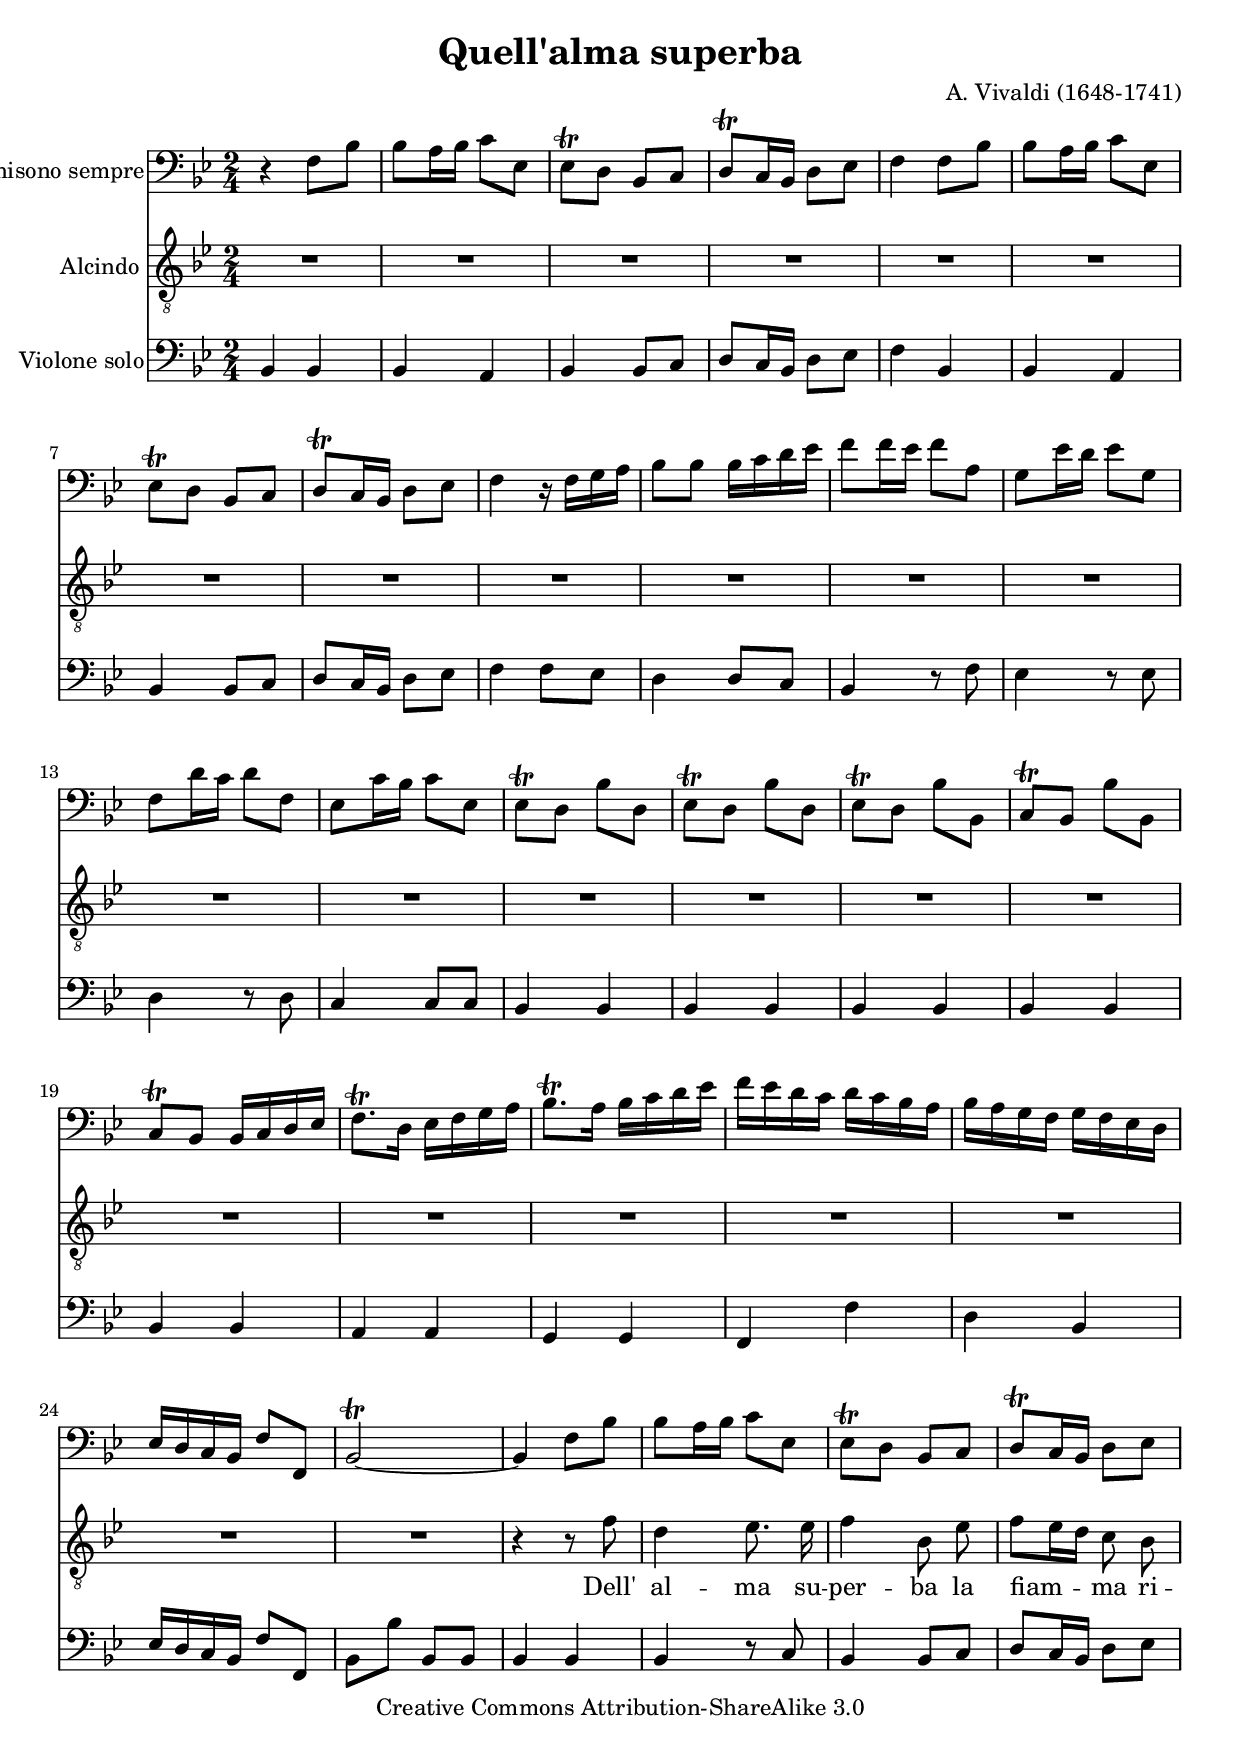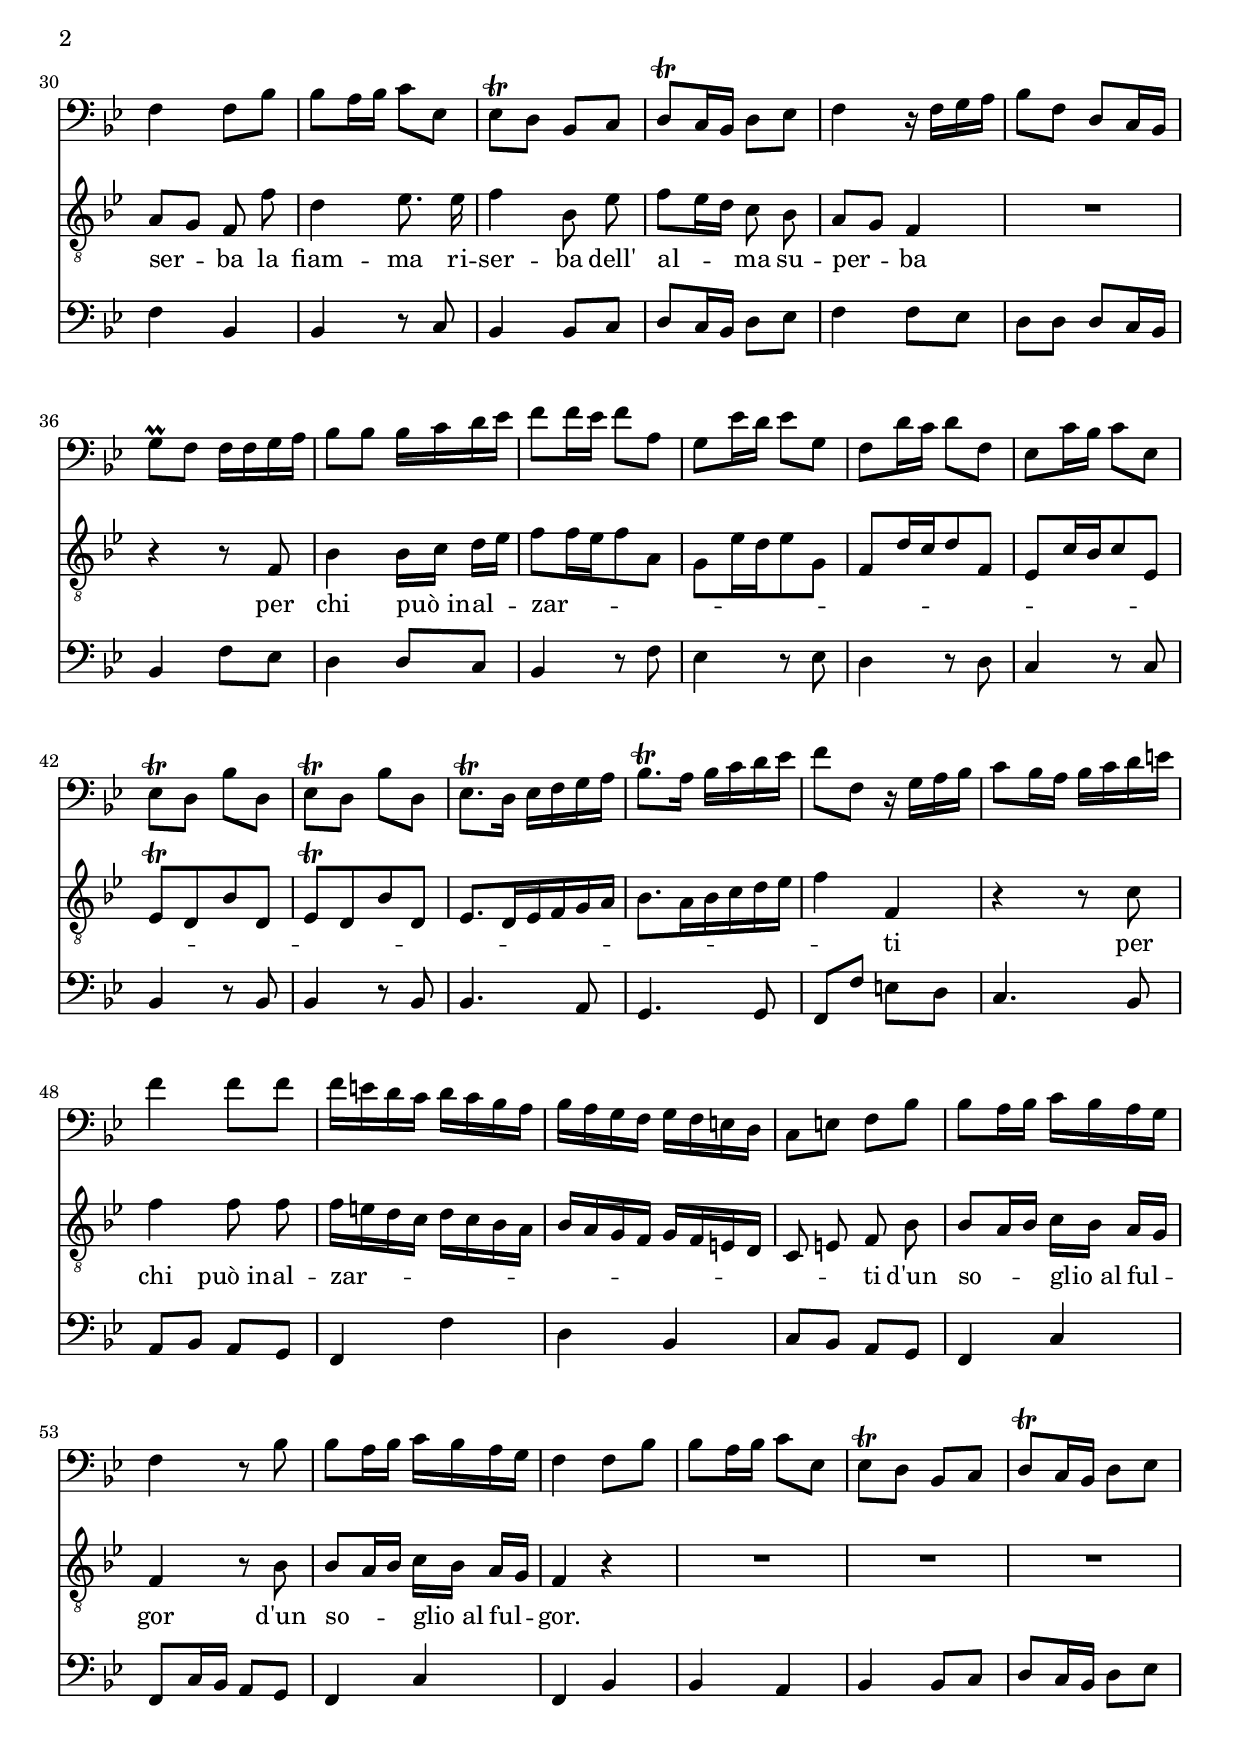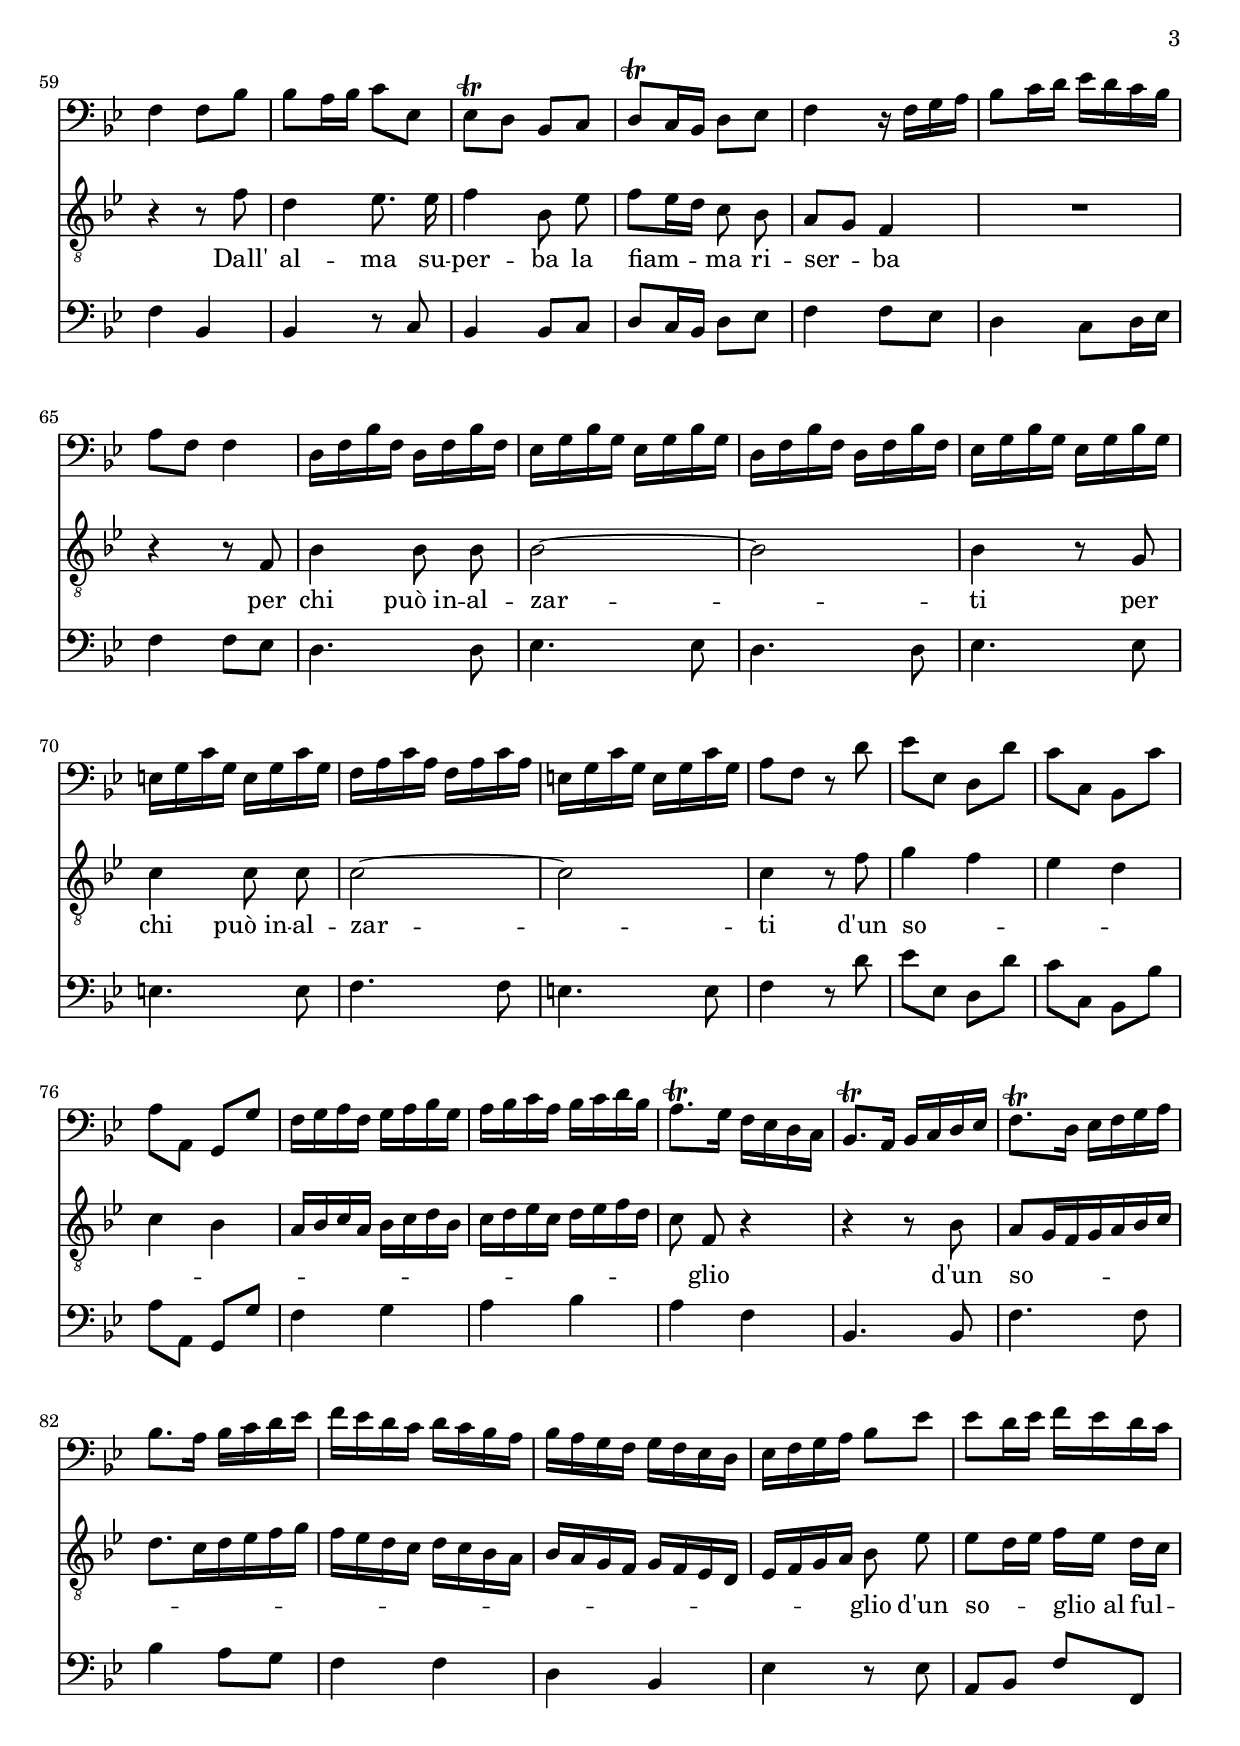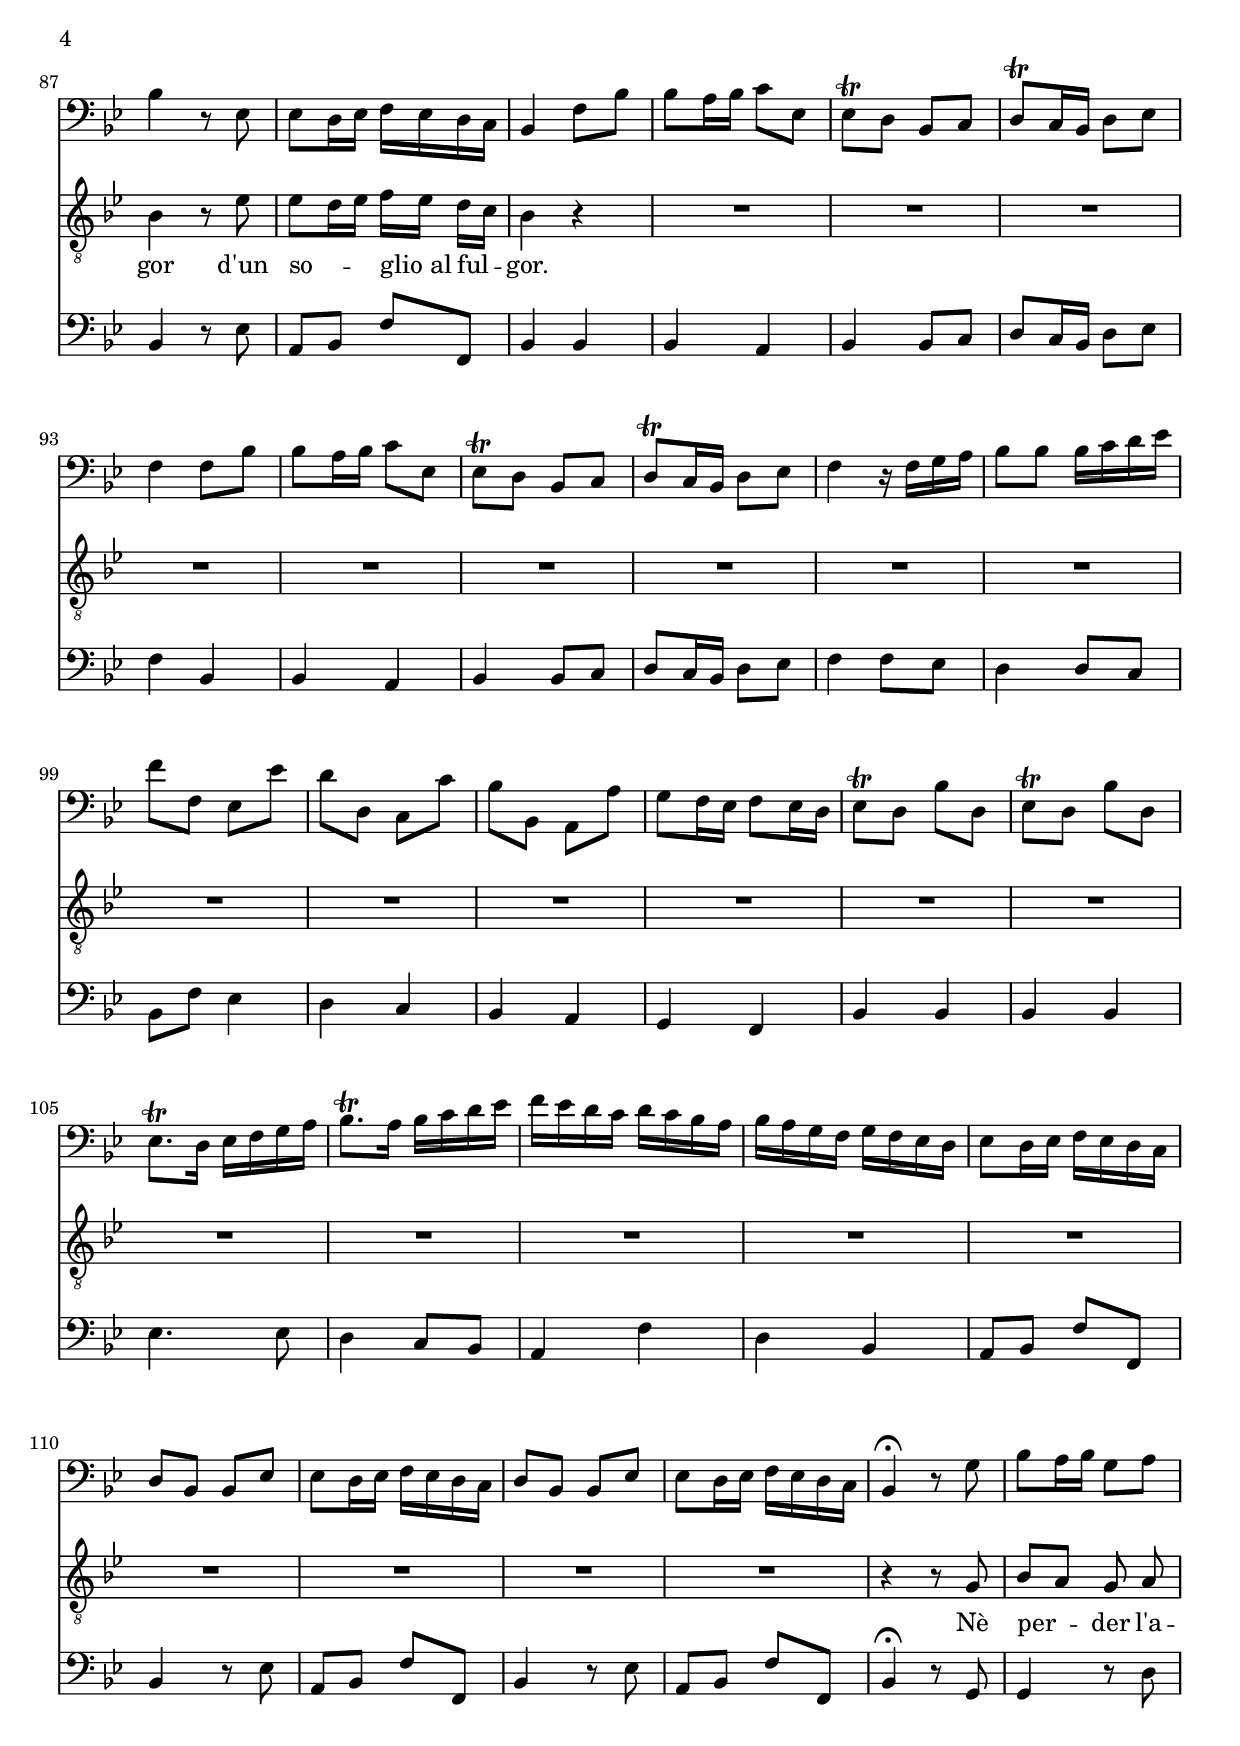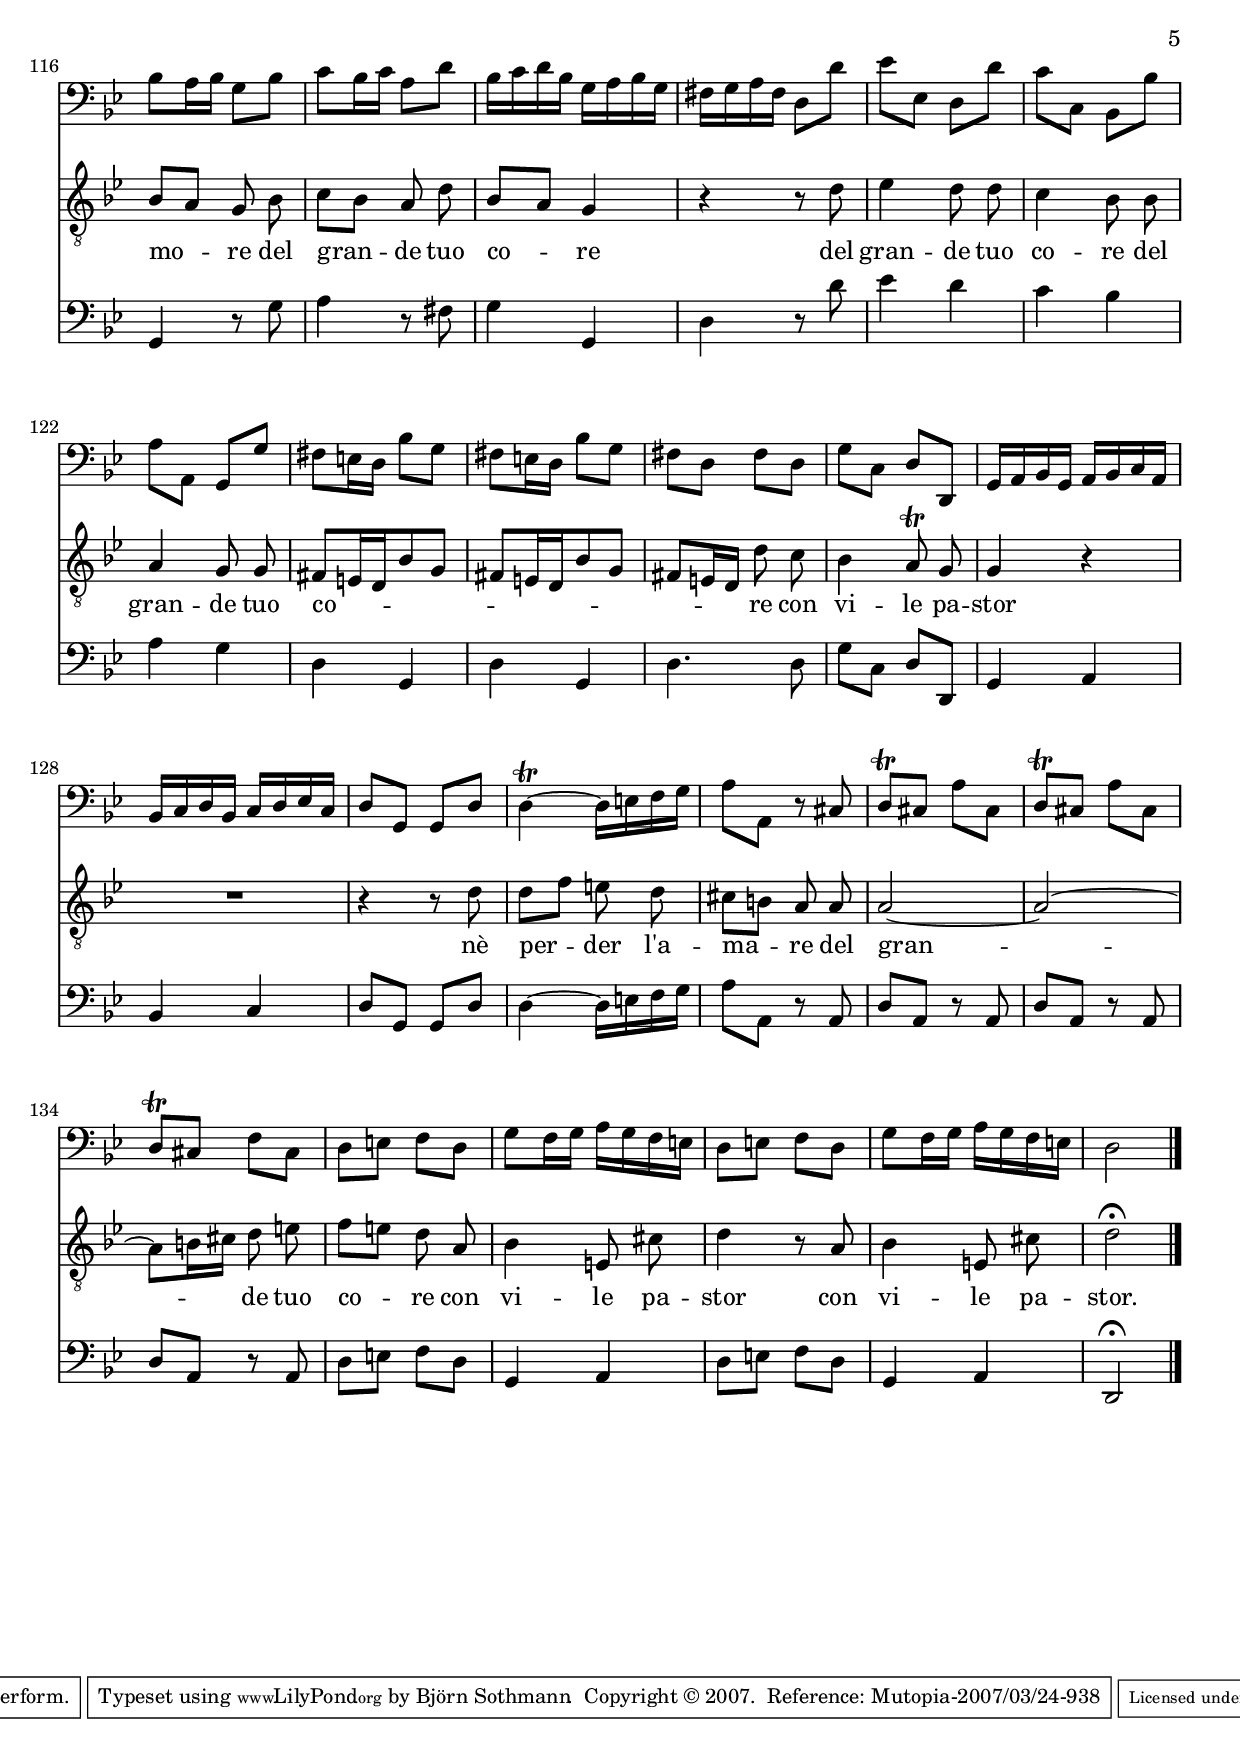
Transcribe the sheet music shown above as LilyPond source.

\version "2.10.10"

\header {
	title = "Quell'alma superba"
	composer = "A. Vivaldi (1648-1741)"
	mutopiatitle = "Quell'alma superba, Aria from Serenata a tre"
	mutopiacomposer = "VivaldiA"
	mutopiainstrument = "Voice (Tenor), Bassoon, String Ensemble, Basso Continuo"
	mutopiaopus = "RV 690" 
	date = "1718?"
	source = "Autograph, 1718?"
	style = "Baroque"
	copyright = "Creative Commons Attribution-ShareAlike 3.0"
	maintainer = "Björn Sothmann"
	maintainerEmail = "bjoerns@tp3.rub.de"
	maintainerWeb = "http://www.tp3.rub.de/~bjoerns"
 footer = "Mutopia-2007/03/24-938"
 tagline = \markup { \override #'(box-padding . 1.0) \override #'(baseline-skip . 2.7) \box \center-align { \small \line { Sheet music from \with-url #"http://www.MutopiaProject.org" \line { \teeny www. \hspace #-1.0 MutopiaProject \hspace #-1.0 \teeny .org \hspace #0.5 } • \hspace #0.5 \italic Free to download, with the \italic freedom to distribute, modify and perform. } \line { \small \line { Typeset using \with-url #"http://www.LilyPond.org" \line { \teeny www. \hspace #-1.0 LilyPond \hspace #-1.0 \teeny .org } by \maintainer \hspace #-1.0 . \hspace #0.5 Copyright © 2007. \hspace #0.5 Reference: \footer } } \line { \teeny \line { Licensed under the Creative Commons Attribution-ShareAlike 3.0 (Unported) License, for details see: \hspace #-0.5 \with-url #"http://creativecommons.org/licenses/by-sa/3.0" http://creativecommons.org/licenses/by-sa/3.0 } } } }
}

\include "deutsch.ly"

verse= \lyricmode {
Dell' al -- ma su -- per -- ba la fiam -- ma ri -- ser -- ba la fiam -- ma ri -- ser -- ba dell' al -- ma su -- per -- ba per chi può_in -- al -- zar -- ti per chi può_in -- al -- zar -- ti d'un so -- glio_al ful -- gor d'un so -- glio_al ful -- gor. Dall' al -- ma su -- per -- ba la fiam -- ma ri -- ser -- ba per chi può_in -- al -- zar -- ti per chi può_in -- al -- zar -- ti d'un so -- glio d'un so -- glio d'un so -- glio_al ful -- gor d'un so -- glio_al ful -- gor. Nè per -- der l'a -- mo -- re del gran -- de tuo co -- re del gran -- de tuo co -- re del gran -- de tuo co -- re con vi -- le pa -- stor nè per -- der l'a -- ma -- re del gran -- de tuo co -- re con vi -- le pa -- stor con vi -- le pa -- stor.
}
 

staffBassoon = \new Staff  {
	\time 2/4
	\override Score.MetronomeMark #'stencil = ##f
	\tempo 4 = 90
	\set Staff.instrumentName="Fagotto, e Violini, Viola unisono sempre"
	\set Staff.midiInstrument="bassoon"
	\key b \major
	\clef bass
	\relative c { 	
		r4 f8 b |
		b a16 b c8 es, |
		es\trill d b c |
		d\trill c16 b d8 es |
		f4 f8 b |
		b a16 b c8 es, |
		es\trill d b c |
		d\trill c16 b d8 es |
		f4 r16 f g a |
		b8 b b16 c d es |
		f8 f16 es f8 a, |
		g es'16 d es8 g, |
		f d'16 c d8 f, |
		es c'16 b c8 es, |
		es\trill d b' d, |
		es\trill d b' d, |
		es\trill d b' b, |
		c\trill b b' b, |
		c\trill b b16 c d es |
		f8.\trill d16 es f g a |
		b8.\trill a16 b c d es |
		f es d c d c b a |
		b a g f g f es d |
		es d c b f'8 f, |
		b2\trill~ |
		b4 f'8 b |
		b a16 b c8 es, |
		es\trill d b c |
		d\trill c16 b d8 es |
		f4 f8 b |
		b a16 b c8 es, |
		es\trill d b c |
		d\trill c16 b d8 es |
		f4 r16 f g a b8 f d c16 b |
		g'8\prall f f16 f g a |
		b8 b b16 c d es |
		f8 f16 es f8 a, |
		g es'16 d es8 g, |
		f d'16 c d8 f, |
		es c'16 b c8 es, |
		es\trill d b' d, |
		es\trill d b' d, |
		es8.\trill d16 es f g a |
		b8.\trill a16 b c d es |
		f8 f, r16 g a b |
		c8 b16 a b c d e |
		f4 f8 f |
		f16 e d c d c b a |
		b a g f g f e d |
		c8 e f b |
		b a16 b c b a g |
		f4 r8 b |
		b a16 b c b a g |
		f4 f8 b |
		b a16 b c8 es, |
		es\trill d b c |
		d\trill c16 b d8 es |
		f4 f8 b |
		b a16 b c8 es, |
		es\trill d b c |
		d\trill c16 b d8 es |
		f4 r16 f g a |
		b8 c16 d es d c b |
		a8 f f4 |
		d16 f b f d f b f |
		es g b g es g b g |
		d f b f d f b f |
		es g b g es g b g |
		e g c g e g c g |
		f a c a f a c a |
		e g c g e g c g |
		a8 f r d' |
		es es, d d' |
		c c, b c' |
		a a, g g' |
		f16 g a f g a b g |
		a b c a b c d b |
		a8.\trill g16 f es d c |
		b8.\trill a16 b c d es |
		f8.\trill d16 es f g a |
		b8. a16 b c d es |
		f es d c d c b a |
		b a g f g f es d |
		es f g a b8 es |
		es d16 es f es d c |
		b4 r8 es, |
		es d16 es f es d c |
		b4 f'8 b |
		b a16 b c8 es, |
		es\trill d b c |
		d\trill c16 b d8 es |
		f4 f8 b |
		b a16 b c8 es, |
		es\trill d b c |
		d\trill c16 b d8 es |
		f4 r16 f g a |
		b8 b b16 c d es |
		f8 f, es es' |
		d d, c c' |
		b b, a a' |
		g f16 es f8 es16 d |
		es8\trill d b' d, |
		es\trill d b' d, |
		es8.\trill d16 es f g a |
		b8.\trill a16 b c d es |
		f es d c d c b a |
		b a g f g f es d |
		es8 d16 es f es d c |
		d8 b b es |
		es d16 es f es d c |
		d8 b b es |
		es d16 es f es d c |
		b4\fermata r8 g' |
		b a16 b g8 a |
		b a16 b g8 b |
		c b16 c a8 d |
		b16 c d b g a b g |
		fis g a fis d8 d' |
		es es, d d' |
		c c, b b' |
		a a, g g' |
		fis e16 d b'8 g |
		fis e16 d b'8 g |
		fis d fis d g c, d d, |
		g16 a b g a b c a |
		b c d b c d es c |
		d8 g, g d' |
		d4\trill~ d16 e f g |
		a8 a, r cis |
		d\trill cis a' cis, |
		d\trill cis a' cis, |
		d\trill cis f cis |
		d e f d |
		g f16 g a g f e |
		d8 e f d |
		g f16 g a g f e |
		d2 |

	\bar "|."
	}

}
staffTenor = \new Staff  {
	\set Staff.instrumentName="Alcindo"
	\set Staff.midiInstrument="oboe"
	\key b \major
	\clef "G_8"
	\relative c' { 	
		\context Voice = "melodyTen" {
			\dynamicUp
			\autoBeamOff
			R2*25 |
			r4 r8 f |
			d4 es8. es16 |
			f4 b,8 es |
			f[ es16 d] c8 b |
			a[ g] f f' |
			d4 es8. es16 |
			f4 b,8 es |
			f[ es16 d] c8 b |
			a[ g] f4 |
			R2 |
			r4 r8 f |
			b4 b16[ c] d[ es] |
			f8[\melisma f16 es f8 a,] |
			g[ es'16 d es8 g,] |
			f[ d'16 c d8 f,] |
			es[ c'16 b c8 es,] |
			es\trill[ d b' d,] |
			es\trill[ d b' d,] |
			es8.[ d16 es f g a] |
			b8.[ a16 b c d es] |
			f4\melismaEnd f, |
			r r8 c' |
			f4 f8 f |
			f16[\melisma e d c] d[ c b a] |
			b[ a g f] g[ f e d] |
			c8 e\melismaEnd f b |
			b[ a16 b] c[ b] a[ g] |
			f4 r8 b |
			b[ a16 b] c16[ b] a[ g] |
			f4 r |
			R2*3 |
			r4 r8 f' |
			d4 es8. es16 |
			f4 b,8 es |
			f[ es16 d] c8 b |
			a[ g] f4 |
			R2 |
			r4 r8 f |
			b4 b8 b |
			b2~ |
			b |
			b4 r8 g |
			c4 c8 c |
			c2~ |
			c |
			c4 r8 f |
			g4\melisma f |
			es d |
			c b |
			a16[ b c a] b[ c d b] |
			c[ d es c] d[ es f d] |
			c8\melismaEnd f, r4 |
			r r8 b |
			a8[\melisma g16 f g a b c] |
			d8.[ c16 d es f g] |
			f[ es d c] d[ c b a] |
			b[ a g f] g[ f es d] |
			es[ f g a]\melismaEnd b8 es |
			es[ d16 es] f[ es] d[ c] |
			b4 r8 es |
			es8[ d16 es] f[ es] d[ c] |
			b4 r |
			R2*24 |
			r4 r8 g |
			b[ a] g a |
			b[ a] g b |
			c[ b] a d |
			b[ a] g4 |
			r r8 d' |
			es4 d8 d |
			c4 b8 b |
			a4 g8 g |
			fis[\melisma e16 d b'8 g] |
			fis[ e16 d b'8 g] |
			fis[ e16 d]\melismaEnd d'8 c |
			b4 a8\trill g |
			g4 r |
			R2 |
			r4 r8 d' |
			d[ f] e d |
			cis[ h] a a |
			a2~ |
			a~ |
			a8[ h16 cis] d8 e |
			f[ e] d a |
			b4 e,8 cis' |
			d4 r8 a |
			b4 e,8 cis' |
			d2\fermata |
		}

	\bar "|."
	}

}
staffCello = \new Staff  {
	\set Staff.instrumentName="Violone solo"
	\set Staff.midiInstrument="contrabass"
	\key b \major
	\clef bass
	\relative c { 	
		b4 b |
		b a |
		b b8 c |
		d c16 b d8 es |
		f4 b, |
		b a |
		b b8 c |
		d c16 b d8 es |
		f4 f8 es |
		d4 d8 c |
		b4 r8 f' |
		es4 r8 es |
		d4 r8 d |
		c4 c8 c |
		b4 b |
		b b |
		b b |
		b b |
		b b |
		a a |
		g g |
		f f' |
		d b |
		es16 d c b f'8 f, |
		b b' b, b |
		b4 b |
		b r8 c |
		b4 b8 c |
		d c16 b d8 es |
		f4 b, |
		b r8 c |
		b4 b8 c |
		d c16 b d8 es |
		f4 f8 es |
		d d d c16 b |
		b4 f'8 es |
		d4 d8 c |
		b4 r8 f' |
		es4 r8 es |
		d4 r8 d |
		c4 r8 c |
		b4 r8 b |
		b4 r8 b |
		b4. a8 |
		g4. g8 |
		f f' e d |
		c4. b8 |
		a b a g |
		f4 f' |
		d b |
		c8 b a g |
		f4 c' |
		f,8 c'16 b a8 g |
		f4 c' |
		f, b |
		b a |
		b b8 c |
		d c16 b d8 es |
		f4 b, |
		b r8 c |
		b4 b8 c |
		d c16 b d8 es |
		f4 f8 es |
		d4 c8 d16 es |
		f4 f8 es |
		d4. d8 |
		es4. es8 |
		d4. d8 |
		es4. es8 |
		e4. e8 |
		f4. f8 |
		e4. e8 |
		f4 r8 d' |
		es es, d d' |
		c c, b b' |
		a a, g g' |
		f4 g |
		a b |
		a f |
		b,4. b8 |
		f'4. f8 |
		b4 a8 g |
		f4 f |
		d b |
		es r8 es |
		a, b f' f, |
		b4 r8 es |
		a, b f' f, |
		b4 b |
		b a |
		b b8 c |
		d c16 b d8 es |
		f4 b, |
		b a |
		b b8 c |
		d c16 b d8 es |
		f4 f8 es |
		d4 d8 c |
		b f' es4 |
		d c |
		b a |
		g f |
		b b |
		b b |
		es4. es8 |
		d4 c8 b |
		a4 f' |
		d b |
		a8 b f' f, |
		b4 r8 es |
		a, b f' f, |
		b4 r8 es |
		a, b f' f, |
		b4\fermata r8 g |
		g4 r8 d' |
		g,4 r8 g' |
		a4 r8 fis |
		g4 g, |
		d' r8 d' |
		es4 d |
		c b |
		a g |
		d g, |
		d' g, |
		d'4. d8 |
		g8 c, d d, |
		g4 a |
		b c |
		d8 g, g d' |
		d4~ d16 e f g |
		a8 a, r a |
		d a r a |
		d a r a |
		d a r a |
		d e f d |
		g,4 a |
		d8 e f d |
		g,4 a |
		d,2\fermata |

	\bar "|."
	}

}


\score {
	<<
		\staffBassoon
		\staffTenor
		\context Lyrics = "lmelodyTen" \lyricmode  { \lyricsto "melodyTen" \verse }
		
		\staffCello
	>>
	
	
  \midi {
    \context {
      \Score
      tempoWholesPerMinute = #(ly:make-moment 90 4)
      }
    }



	\layout  {
	}
}

\paper {
}

